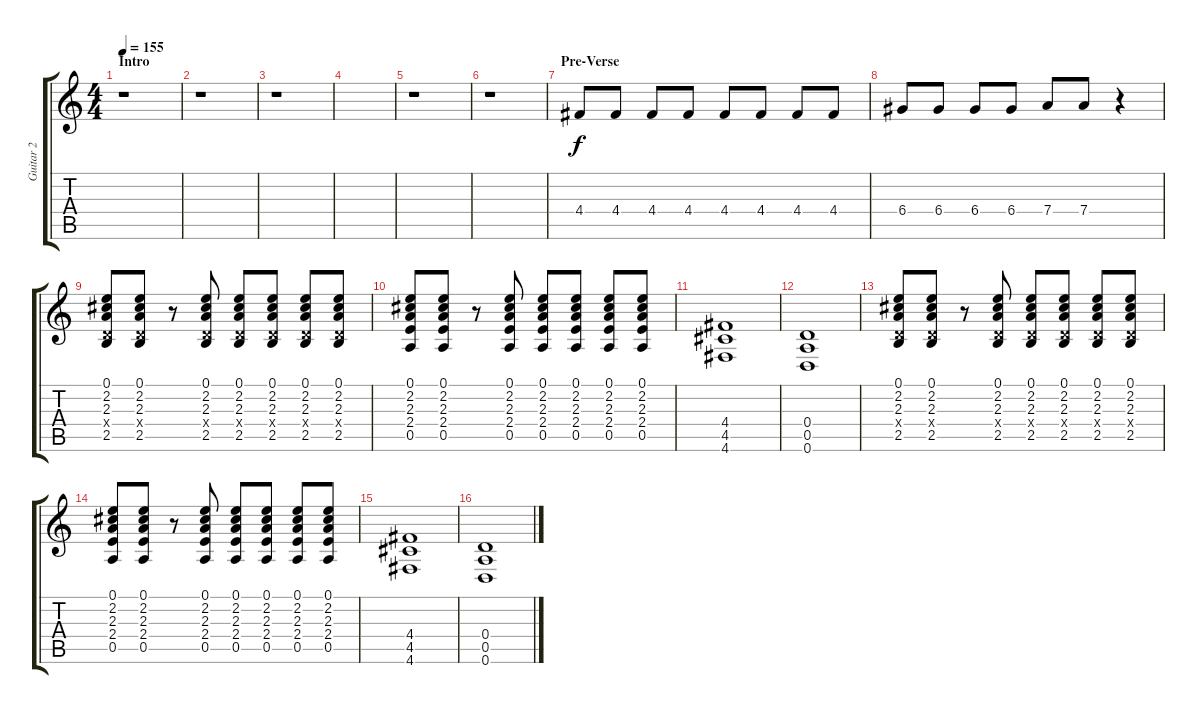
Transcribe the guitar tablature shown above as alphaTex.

\track ("Guitar 2" "Guitar 2") {instrument distortionguitar}
\staff {score tabs}
\tuning (E4 B3 G3 D3 A2 D2) {hide}
\ts (4 4)
\section ("" "Intro")
\tempo 155
\clef g2
\ks c
r.1{dy f instrument distortionguitar} |
r.1 |
r.1 |
|
r.1 |
r.1 |
\section ("" "Pre-Verse")
4.4.8 4.4.8 4.4.8 4.4.8 4.4.8 4.4.8 4.4.8 4.4.8 |
6.4.8 6.4.8 6.4.8 6.4.8 7.4.8 7.4.8 r.4 |
(0.1 2.2 2.3 0.4{x} 2.5).8 (0.1 2.2 2.3 0.4{x} 2.5).8 r.8 (0.1 2.2 2.3 0.4{x} 2.5).8 (0.1 2.2 2.3 0.4{x} 2.5).8 (0.1 2.2 2.3 0.4{x} 2.5).8 (0.1 2.2 2.3 0.4{x} 2.5).8 (0.1 2.2 2.3 0.4{x} 2.5).8 |
(0.1 2.2 2.3 2.4 0.5).8 (0.1 2.2 2.3 2.4 0.5).8 r.8 (0.1 2.2 2.3 2.4 0.5).8 (0.1 2.2 2.3 2.4 0.5).8 (0.1 2.2 2.3 2.4 0.5).8 (0.1 2.2 2.3 2.4 0.5).8 (0.1 2.2 2.3 2.4 0.5).8 |
(4.4 4.5 4.6).1 |
(0.4 0.5 0.6).1 |
(0.1 2.2 2.3 0.4{x} 2.5).8 (0.1 2.2 2.3 0.4{x} 2.5).8 r.8 (0.1 2.2 2.3 0.4{x} 2.5).8 (0.1 2.2 2.3 0.4{x} 2.5).8 (0.1 2.2 2.3 0.4{x} 2.5).8 (0.1 2.2 2.3 0.4{x} 2.5).8 (0.1 2.2 2.3 0.4{x} 2.5).8 |
(0.1 2.2 2.3 2.4 0.5).8 (0.1 2.2 2.3 2.4 0.5).8 r.8 (0.1 2.2 2.3 2.4 0.5).8 (0.1 2.2 2.3 2.4 0.5).8 (0.1 2.2 2.3 2.4 0.5).8 (0.1 2.2 2.3 2.4 0.5).8 (0.1 2.2 2.3 2.4 0.5).8 |
(4.4 4.5 4.6).1 |
(0.4 0.5 0.6).1
